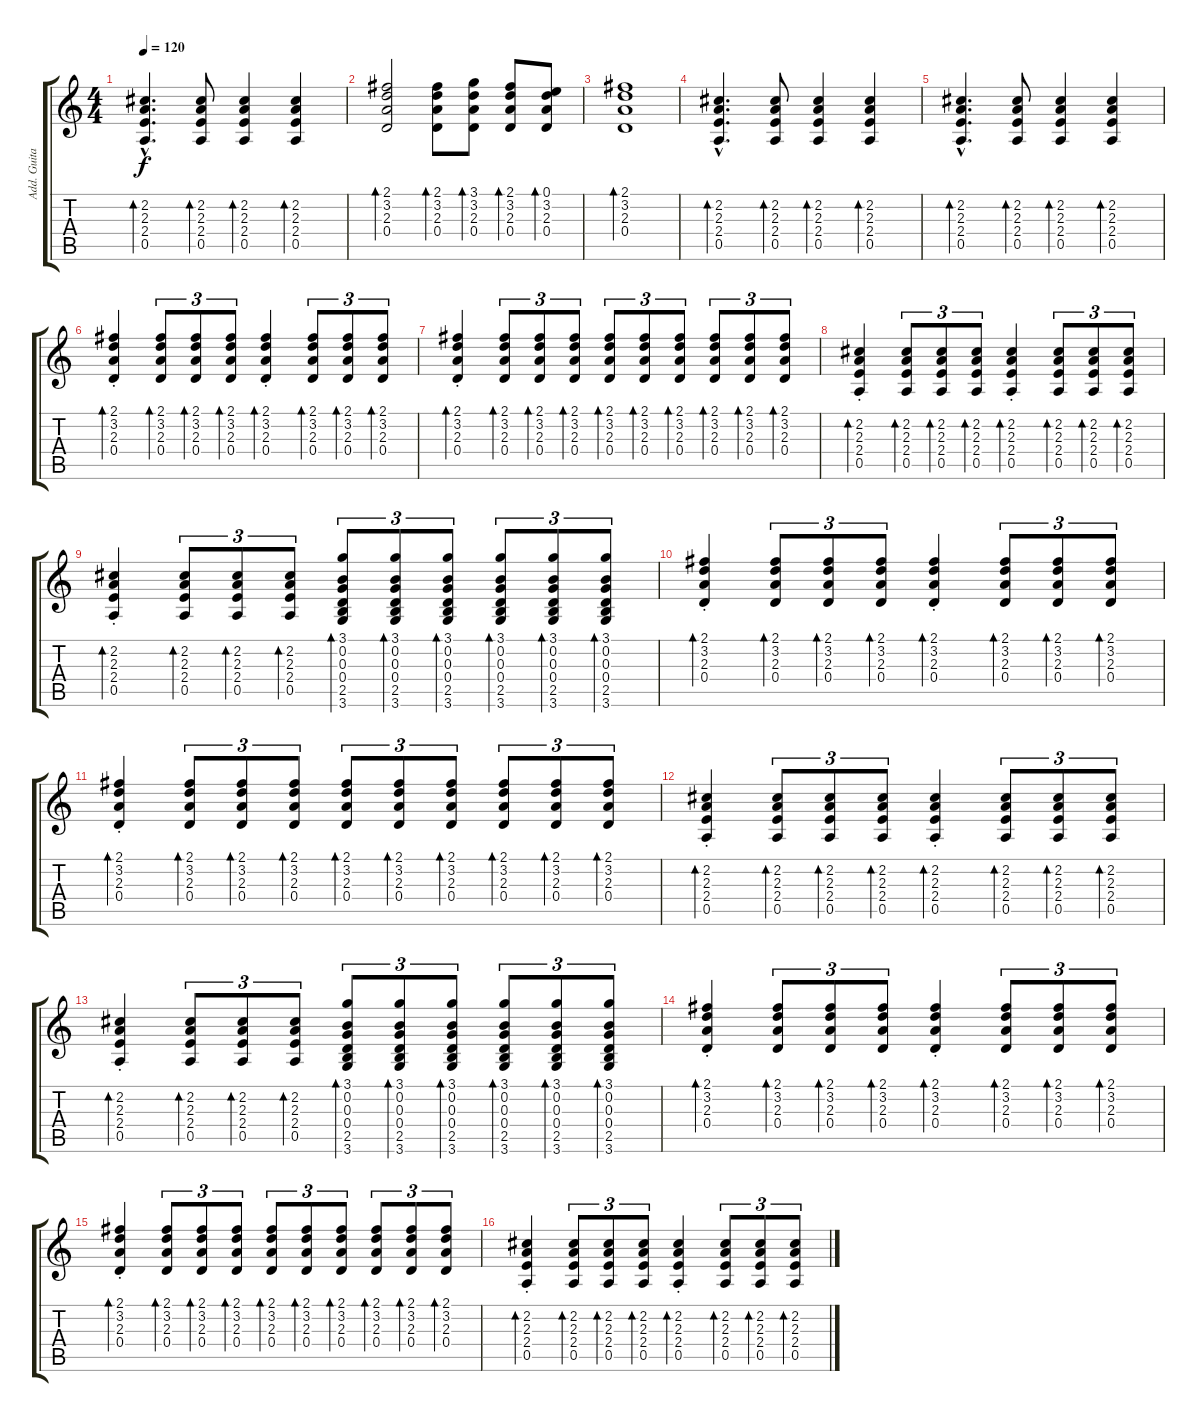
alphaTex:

\track ("Add. Guitar 1" "Add. Guita") {instrument distortionguitar}
\staff {score tabs}
\tuning (E4 B3 G3 D3 A2 E2) {hide}
\ts (4 4)
\tempo 120
\clef g2
\ks c
(2.2{hac} 2.3{hac} 2.4{hac} 0.5{hac}).4{d bd 60 dy f} (2.2 2.3 2.4 0.5).8{bd 60} (2.2 2.3 2.4 0.5).4{bd 60} (2.2 2.3 2.4 0.5).4{bd 60} |
(2.1 3.2 2.3 0.4).2{bd 60} (2.1 3.2 2.3 0.4).8{bd 60} (3.1 3.2 2.3 0.4).8{bd 60} (2.1 3.2 2.3 0.4).8{bd 60} (0.1 3.2 2.3 0.4).8{bd 60} |
(2.1 3.2 2.3 0.4).1{bd 60} |
(2.2{hac} 2.3{hac} 2.4{hac} 0.5{hac}).4{d bd 60} (2.2 2.3 2.4 0.5).8{bd 60} (2.2 2.3 2.4 0.5).4{bd 60} (2.2 2.3 2.4 0.5).4{bd 60} |
(2.2{hac} 2.3{hac} 2.4{hac} 0.5{hac}).4{d bd 60} (2.2 2.3 2.4 0.5).8{bd 60} (2.2 2.3 2.4 0.5).4{bd 60} (2.2 2.3 2.4 0.5).4{bd 60} |
(2.1{st} 3.2{st} 2.3{st} 0.4{st}).4{bd 60} (2.1 3.2 2.3 0.4).8{tu (3 2) bd 60} (2.1 3.2 2.3 0.4).8{tu (3 2) bd 60} (2.1 3.2 2.3 0.4).8{tu (3 2) bd 60} (2.1{st} 3.2{st} 2.3{st} 0.4{st}).4{bd 60} (2.1 3.2 2.3 0.4).8{tu (3 2) bd 60} (2.1 3.2 2.3 0.4).8{tu (3 2) bd 60} (2.1 3.2 2.3 0.4).8{tu (3 2) bd 60} |
(2.1{st} 3.2{st} 2.3{st} 0.4{st}).4{bd 60} (2.1 3.2 2.3 0.4).8{tu (3 2) bd 60} (2.1 3.2 2.3 0.4).8{tu (3 2) bd 60} (2.1 3.2 2.3 0.4).8{tu (3 2) bd 60} (2.1 3.2 2.3 0.4).8{tu (3 2) bd 60} (2.1 3.2 2.3 0.4).8{tu (3 2) bd 60} (2.1 3.2 2.3 0.4).8{tu (3 2) bd 60} (2.1 3.2 2.3 0.4).8{tu (3 2) bd 60} (2.1 3.2 2.3 0.4).8{tu (3 2) bd 60} (2.1 3.2 2.3 0.4).8{tu (3 2) bd 60} |
(2.2{st} 2.3{st} 2.4{st} 0.5{st}).4{bd 60} (2.2 2.3 2.4 0.5).8{tu (3 2) bd 60} (2.2 2.3 2.4 0.5).8{tu (3 2) bd 60} (2.2 2.3 2.4 0.5).8{tu (3 2) bd 60} (2.2{st} 2.3{st} 2.4{st} 0.5{st}).4{bd 60} (2.2 2.3 2.4 0.5).8{tu (3 2) bd 60} (2.2 2.3 2.4 0.5).8{tu (3 2) bd 60} (2.2 2.3 2.4 0.5).8{tu (3 2) bd 60} |
(2.2{st} 2.3{st} 2.4{st} 0.5{st}).4{bd 60} (2.2 2.3 2.4 0.5).8{tu (3 2) bd 60} (2.2 2.3 2.4 0.5).8{tu (3 2) bd 60} (2.2 2.3 2.4 0.5).8{tu (3 2) bd 60} (3.1 0.2 0.3 0.4 2.5 3.6).8{tu (3 2) bd 60} (3.1 0.2 0.3 0.4 2.5 3.6).8{tu (3 2) bd 60} (3.1 0.2 0.3 0.4 2.5 3.6).8{tu (3 2) bd 60} (3.1 0.2 0.3 0.4 2.5 3.6).8{tu (3 2) bd 60} (3.1 0.2 0.3 0.4 2.5 3.6).8{tu (3 2) bd 60} (3.1 0.2 0.3 0.4 2.5 3.6).8{tu (3 2) bd 60} |
(2.1{st} 3.2{st} 2.3{st} 0.4{st}).4{bd 60} (2.1 3.2 2.3 0.4).8{tu (3 2) bd 60} (2.1 3.2 2.3 0.4).8{tu (3 2) bd 60} (2.1 3.2 2.3 0.4).8{tu (3 2) bd 60} (2.1{st} 3.2{st} 2.3{st} 0.4{st}).4{bd 60} (2.1 3.2 2.3 0.4).8{tu (3 2) bd 60} (2.1 3.2 2.3 0.4).8{tu (3 2) bd 60} (2.1 3.2 2.3 0.4).8{tu (3 2) bd 60} |
(2.1{st} 3.2{st} 2.3{st} 0.4{st}).4{bd 60} (2.1 3.2 2.3 0.4).8{tu (3 2) bd 60} (2.1 3.2 2.3 0.4).8{tu (3 2) bd 60} (2.1 3.2 2.3 0.4).8{tu (3 2) bd 60} (2.1 3.2 2.3 0.4).8{tu (3 2) bd 60} (2.1 3.2 2.3 0.4).8{tu (3 2) bd 60} (2.1 3.2 2.3 0.4).8{tu (3 2) bd 60} (2.1 3.2 2.3 0.4).8{tu (3 2) bd 60} (2.1 3.2 2.3 0.4).8{tu (3 2) bd 60} (2.1 3.2 2.3 0.4).8{tu (3 2) bd 60} |
(2.2{st} 2.3{st} 2.4{st} 0.5{st}).4{bd 60} (2.2 2.3 2.4 0.5).8{tu (3 2) bd 60} (2.2 2.3 2.4 0.5).8{tu (3 2) bd 60} (2.2 2.3 2.4 0.5).8{tu (3 2) bd 60} (2.2{st} 2.3{st} 2.4{st} 0.5{st}).4{bd 60} (2.2 2.3 2.4 0.5).8{tu (3 2) bd 60} (2.2 2.3 2.4 0.5).8{tu (3 2) bd 60} (2.2 2.3 2.4 0.5).8{tu (3 2) bd 60} |
(2.2{st} 2.3{st} 2.4{st} 0.5{st}).4{bd 60} (2.2 2.3 2.4 0.5).8{tu (3 2) bd 60} (2.2 2.3 2.4 0.5).8{tu (3 2) bd 60} (2.2 2.3 2.4 0.5).8{tu (3 2) bd 60} (3.1 0.2 0.3 0.4 2.5 3.6).8{tu (3 2) bd 60} (3.1 0.2 0.3 0.4 2.5 3.6).8{tu (3 2) bd 60} (3.1 0.2 0.3 0.4 2.5 3.6).8{tu (3 2) bd 60} (3.1 0.2 0.3 0.4 2.5 3.6).8{tu (3 2) bd 60} (3.1 0.2 0.3 0.4 2.5 3.6).8{tu (3 2) bd 60} (3.1 0.2 0.3 0.4 2.5 3.6).8{tu (3 2) bd 60} |
(2.1{st} 3.2{st} 2.3{st} 0.4{st}).4{bd 60} (2.1 3.2 2.3 0.4).8{tu (3 2) bd 60} (2.1 3.2 2.3 0.4).8{tu (3 2) bd 60} (2.1 3.2 2.3 0.4).8{tu (3 2) bd 60} (2.1{st} 3.2{st} 2.3{st} 0.4{st}).4{bd 60} (2.1 3.2 2.3 0.4).8{tu (3 2) bd 60} (2.1 3.2 2.3 0.4).8{tu (3 2) bd 60} (2.1 3.2 2.3 0.4).8{tu (3 2) bd 60} |
(2.1{st} 3.2{st} 2.3{st} 0.4{st}).4{bd 60} (2.1 3.2 2.3 0.4).8{tu (3 2) bd 60} (2.1 3.2 2.3 0.4).8{tu (3 2) bd 60} (2.1 3.2 2.3 0.4).8{tu (3 2) bd 60} (2.1 3.2 2.3 0.4).8{tu (3 2) bd 60} (2.1 3.2 2.3 0.4).8{tu (3 2) bd 60} (2.1 3.2 2.3 0.4).8{tu (3 2) bd 60} (2.1 3.2 2.3 0.4).8{tu (3 2) bd 60} (2.1 3.2 2.3 0.4).8{tu (3 2) bd 60} (2.1 3.2 2.3 0.4).8{tu (3 2) bd 60} |
(2.2{st} 2.3{st} 2.4{st} 0.5{st}).4{bd 60} (2.2 2.3 2.4 0.5).8{tu (3 2) bd 60} (2.2 2.3 2.4 0.5).8{tu (3 2) bd 60} (2.2 2.3 2.4 0.5).8{tu (3 2) bd 60} (2.2{st} 2.3{st} 2.4{st} 0.5{st}).4{bd 60} (2.2 2.3 2.4 0.5).8{tu (3 2) bd 60} (2.2 2.3 2.4 0.5).8{tu (3 2) bd 60} (2.2 2.3 2.4 0.5).8{tu (3 2) bd 60}
